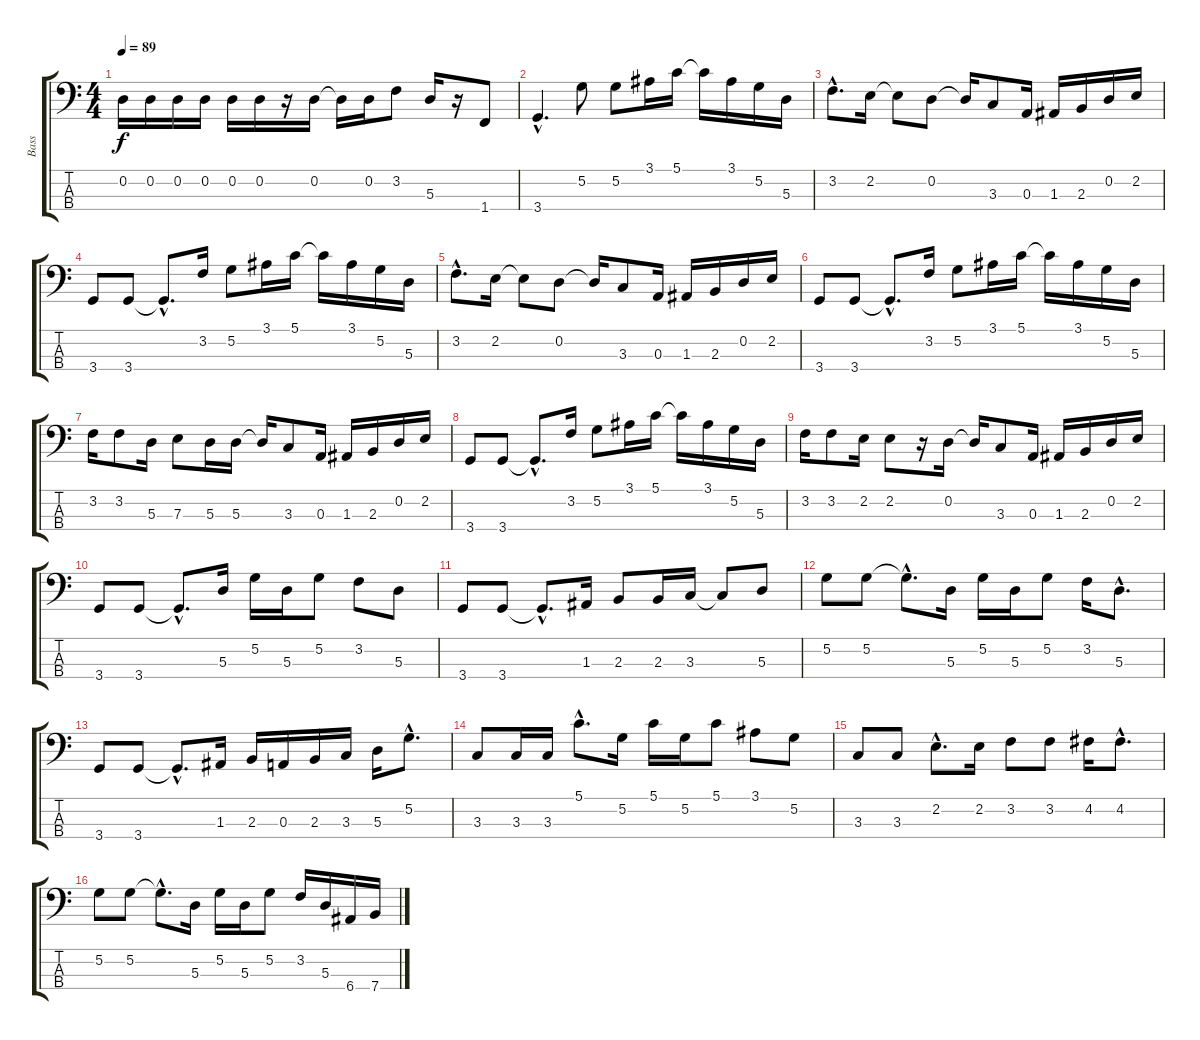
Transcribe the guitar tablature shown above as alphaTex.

\track ("Bass" "Bass") {instrument electricbassfinger}
\staff {score tabs}
\tuning (G2 D2 A1 E1) {hide}
\ts (4 4)
\tempo 89
\clef f4
\ks c
0.2.16{dy f} 0.2.16 0.2.16 0.2.16 0.2.16 0.2.16 r.16 0.2.16 0.2{t}.16 0.2.16 3.2.8 5.3.16 r.16 1.4.8 |
3.4{hac}.4{d} 5.2.8 5.2.8 3.1.16 5.1.16 5.1{t}.16 3.1.16 5.2.16 5.3.16 |
3.2{hac}.8{d} 2.2.16 2.2{t}.8 0.2.8 0.2{t}.16 3.3.8 0.3.16 1.3.16 2.3.16 0.2.16 2.2.16 |
3.4.8 3.4.8 3.4{hac t}.8{d} 3.2.16 5.2.8 3.1.16 5.1.16 5.1{t}.16 3.1.16 5.2.16 5.3.16 |
3.2{hac}.8{d} 2.2.16 2.2{t}.8 0.2.8 0.2{t}.16 3.3.8 0.3.16 1.3.16 2.3.16 0.2.16 2.2.16 |
3.4.8 3.4.8 3.4{hac t}.8{d} 3.2.16 5.2.8 3.1.16 5.1.16 5.1{t}.16 3.1.16 5.2.16 5.3.16 |
3.2.16 3.2.8 5.3.16 7.3.8 5.3.16 5.3.16 5.3{t}.16 3.3.8 0.3.16 1.3.16 2.3.16 0.2.16 2.2.16 |
3.4.8 3.4.8 3.4{hac t}.8{d} 3.2.16 5.2.8 3.1.16 5.1.16 5.1{t}.16 3.1.16 5.2.16 5.3.16 |
3.2.16 3.2.8 2.2.16 2.2.8 r.16 0.2.16 0.2{t}.16 3.3.8 0.3.16 1.3.16 2.3.16 0.2.16 2.2.16 |
3.4.8 3.4.8 3.4{hac t}.8{d} 5.3.16 5.2.16 5.3.16 5.2.8 3.2.8 5.3.8 |
3.4.8 3.4.8 3.4{hac t}.8{d} 1.3.16 2.3.8 2.3.16 3.3.16 3.3{t}.8 5.3.8 |
5.2.8 5.2.8 5.2{hac t}.8{d} 5.3.16 5.2.16 5.3.16 5.2.8 3.2.16 5.3{hac}.8{d} |
3.4.8 3.4.8 3.4{hac t}.8{d} 1.3.16 2.3.16 0.3.16 2.3.16 3.3.16 5.3.16 5.2{hac}.8{d} |
3.3.8 3.3.16 3.3.16 5.1{hac}.8{d} 5.2.16 5.1.16 5.2.16 5.1.8 3.1.8 5.2.8 |
3.3.8 3.3.8 2.2{hac}.8{d} 2.2.16 3.2.8 3.2.8 4.2.16 4.2{hac}.8{d} |
5.2.8 5.2.8 5.2{hac t}.8{d} 5.3.16 5.2.16 5.3.16 5.2.8 3.2.16 5.3.16 6.4.16 7.4.16
